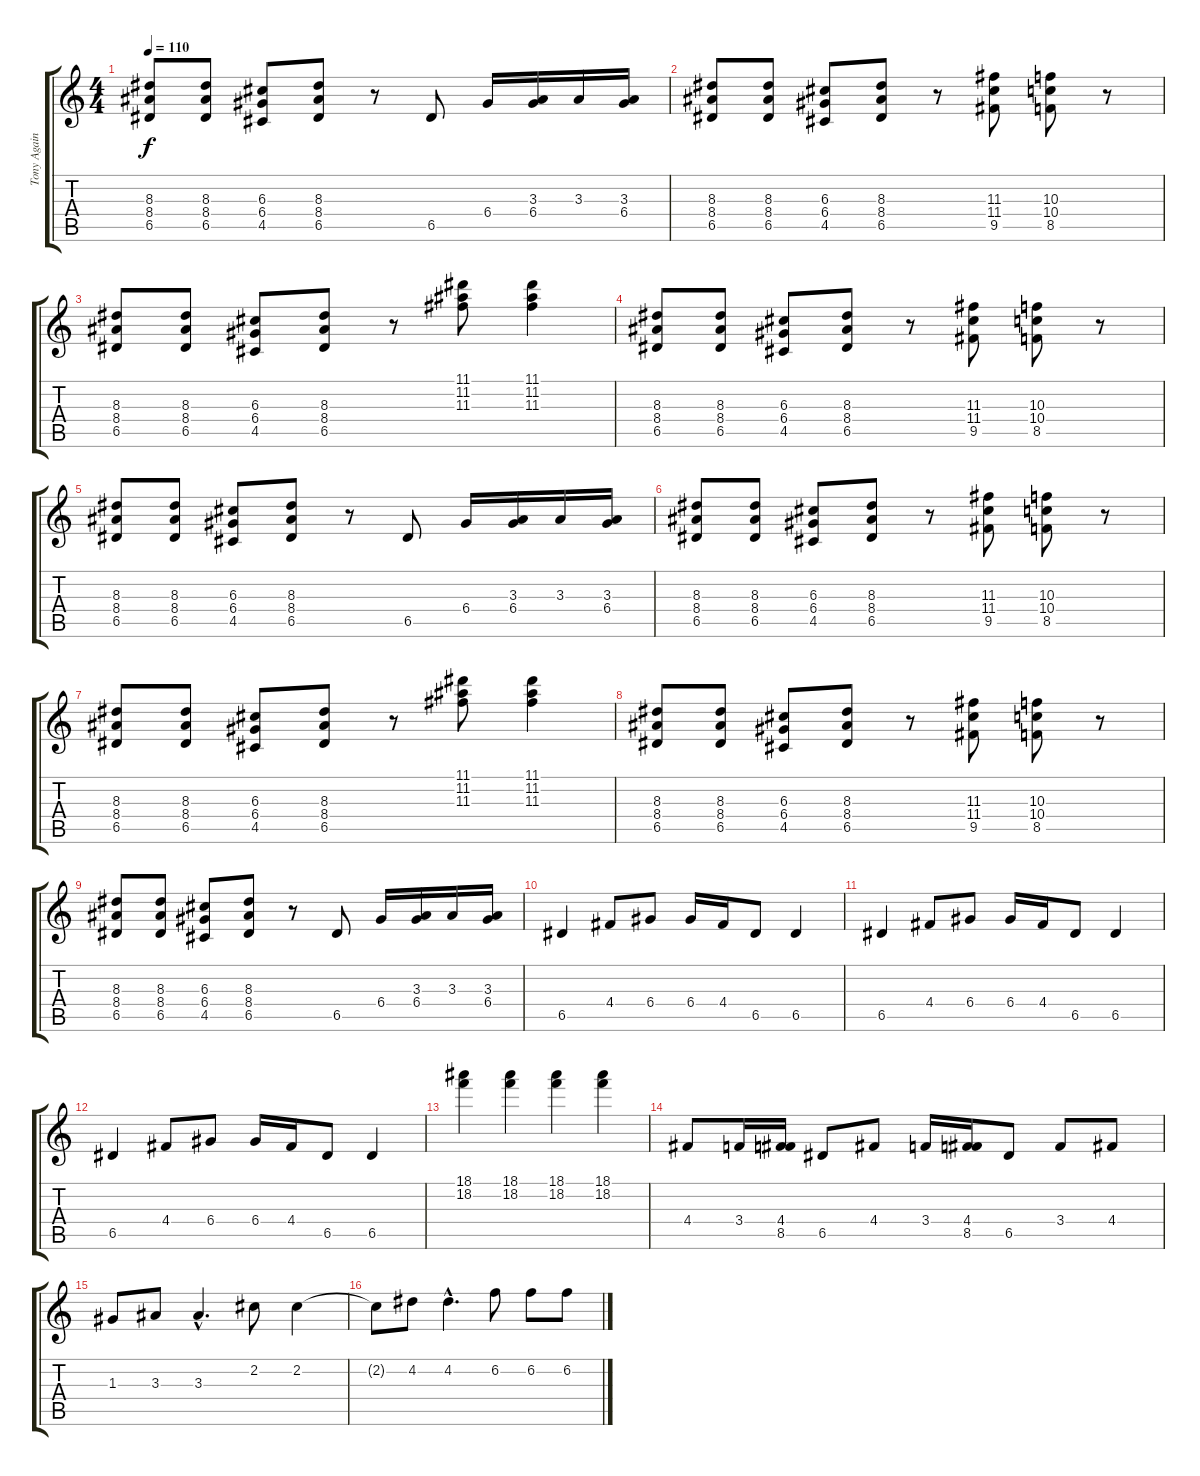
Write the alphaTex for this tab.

\track ("Tony Again (Ovd Guitar)" "Tony Again") {instrument overdrivenguitar}
\staff {score tabs}
\tuning (E4 B3 G3 D3 A2 E2) {hide}
\ts (4 4)
\tempo 110
\clef g2
\ks c
(8.3 8.4 6.5).8{dy f} (8.3 8.4 6.5).8 (6.3 6.4 4.5).8 (8.3 8.4 6.5).8 r.8 6.5.8 6.4.16 (3.3 6.4).16 3.3.16 (3.3 6.4).16 |
(8.3 8.4 6.5).8 (8.3 8.4 6.5).8 (6.3 6.4 4.5).8 (8.3 8.4 6.5).8 r.8 (11.3 11.4 9.5).8 (10.3 10.4 8.5).8 r.8 |
(8.3 8.4 6.5).8 (8.3 8.4 6.5).8 (6.3 6.4 4.5).8 (8.3 8.4 6.5).8 r.8 (11.1 11.2 11.3).8 (11.1 11.2 11.3).4 |
(8.3 8.4 6.5).8 (8.3 8.4 6.5).8 (6.3 6.4 4.5).8 (8.3 8.4 6.5).8 r.8 (11.3 11.4 9.5).8 (10.3 10.4 8.5).8 r.8 |
(8.3 8.4 6.5).8 (8.3 8.4 6.5).8 (6.3 6.4 4.5).8 (8.3 8.4 6.5).8 r.8 6.5.8 6.4.16 (3.3 6.4).16 3.3.16 (3.3 6.4).16 |
(8.3 8.4 6.5).8 (8.3 8.4 6.5).8 (6.3 6.4 4.5).8 (8.3 8.4 6.5).8 r.8 (11.3 11.4 9.5).8 (10.3 10.4 8.5).8 r.8 |
(8.3 8.4 6.5).8 (8.3 8.4 6.5).8 (6.3 6.4 4.5).8 (8.3 8.4 6.5).8 r.8 (11.1 11.2 11.3).8 (11.1 11.2 11.3).4 |
(8.3 8.4 6.5).8 (8.3 8.4 6.5).8 (6.3 6.4 4.5).8 (8.3 8.4 6.5).8 r.8 (11.3 11.4 9.5).8 (10.3 10.4 8.5).8 r.8 |
(8.3 8.4 6.5).8 (8.3 8.4 6.5).8 (6.3 6.4 4.5).8 (8.3 8.4 6.5).8 r.8 6.5.8 6.4.16 (3.3 6.4).16 3.3.16 (3.3 6.4).16 |
6.5.4 4.4.8 6.4.8 6.4.16 4.4.16 6.5.8 6.5.4 |
6.5.4 4.4.8 6.4.8 6.4.16 4.4.16 6.5.8 6.5.4 |
6.5.4 4.4.8 6.4.8 6.4.16 4.4.16 6.5.8 6.5.4 |
(18.1 18.2).4 (18.1 18.2).4 (18.1 18.2).4 (18.1 18.2).4 |
4.4.8 3.4.16 (4.4 8.5).16 6.5.8 4.4.8 3.4.16 (4.4 8.5).16 6.5.8 3.4.8 4.4.8 |
1.3.8 3.3.8 3.3{hac}.4{d} 2.2.8 2.2.4 |
2.2{t}.8 4.2.8 4.2{hac}.4{d} 6.2.8 6.2.8 6.2.8
